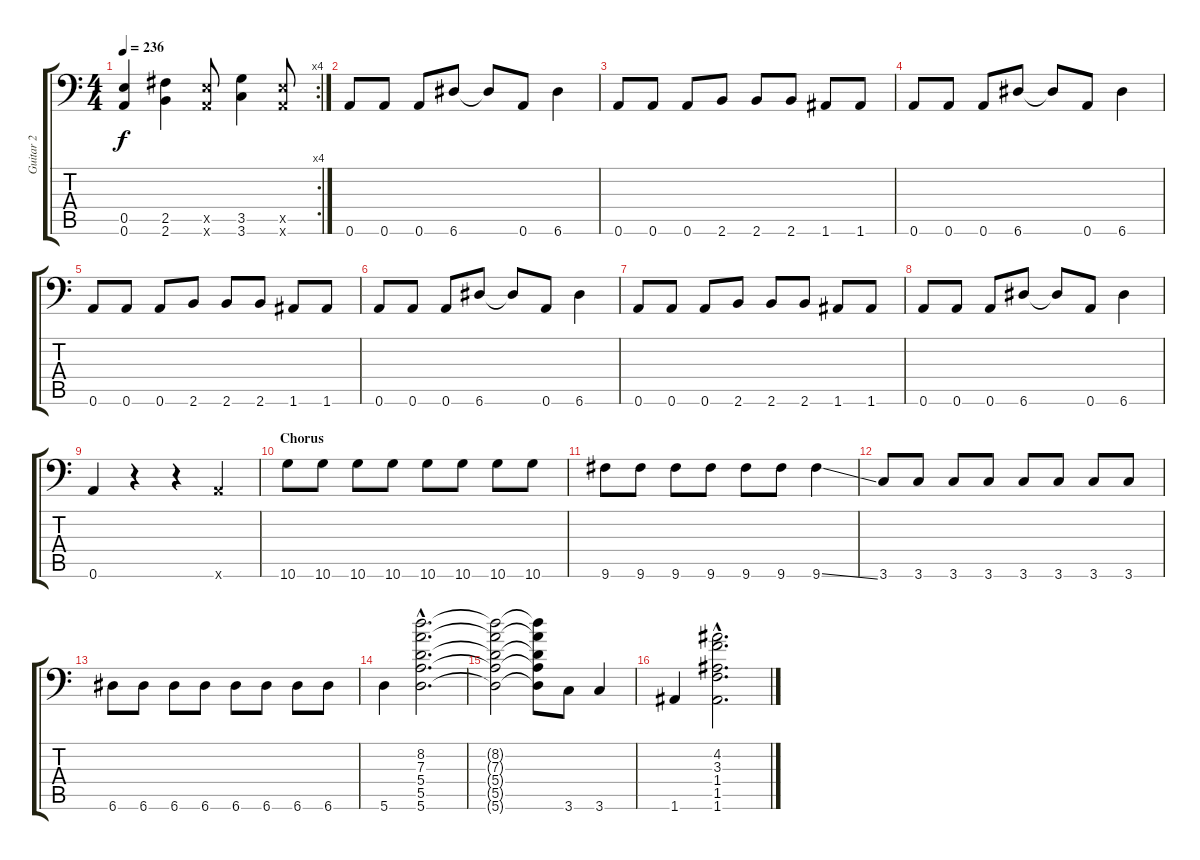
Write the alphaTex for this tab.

\track ("Guitar 2" "Guitar 2") {instrument distortionguitar}
\staff {score tabs}
\tuning (B3 Gb3 D3 A2 E2 A1) {hide}
\rc 4
\ts (4 4)
\tempo 236
\clef f4
\ks c
(0.5 0.6).4{dy f} (2.5 2.6).4 (0.5{x} 0.6{x}).8 (3.5 3.6).4 (0.5{x} 0.6{x}).8 |
0.6.8 0.6.8 0.6.8 6.6.8 6.6{t}.8 0.6.8 6.6.4 |
0.6.8 0.6.8 0.6.8 2.6.8 2.6.8 2.6.8 1.6.8 1.6.8 |
0.6.8 0.6.8 0.6.8 6.6.8 6.6{t}.8 0.6.8 6.6.4 |
0.6.8 0.6.8 0.6.8 2.6.8 2.6.8 2.6.8 1.6.8 1.6.8 |
0.6.8 0.6.8 0.6.8 6.6.8 6.6{t}.8 0.6.8 6.6.4 |
0.6.8 0.6.8 0.6.8 2.6.8 2.6.8 2.6.8 1.6.8 1.6.8 |
0.6.8 0.6.8 0.6.8 6.6.8 6.6{t}.8 0.6.8 6.6.4 |
0.6.4 r.4 r.4 0.6{x}.4 |
\section ("" "Chorus")
10.6.8 10.6.8 10.6.8 10.6.8 10.6.8 10.6.8 10.6.8 10.6.8 |
9.6.8 9.6.8 9.6.8 9.6.8 9.6.8 9.6.8 9.6{ss}.4 |
3.6.8 3.6.8 3.6.8 3.6.8 3.6.8 3.6.8 3.6.8 3.6.8 |
6.6.8 6.6.8 6.6.8 6.6.8 6.6.8 6.6.8 6.6.8 6.6.8 |
5.6.4 (8.2{hac} 7.3{hac} 5.4{hac} 5.5{hac} 5.6{hac}).2{d} |
(8.2{t} 7.3{t} 5.4{t} 5.5{t} 5.6{t}).2 (8.2{t} 7.3{t} 5.4{t} 5.5{t} 5.6{t}).8 3.6.8 3.6.4 |
1.6.4 (4.2{hac} 3.3{hac} 1.4{hac} 1.5{hac} 1.6{hac}).2{d}
